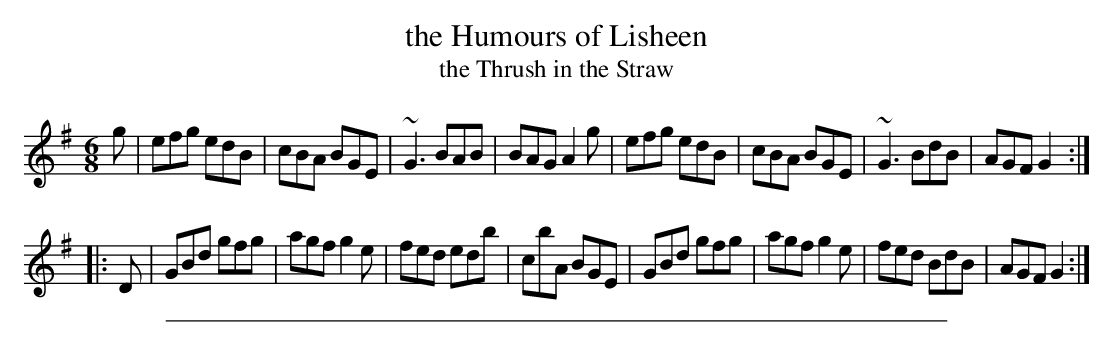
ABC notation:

X:1
T: the Humours of Lisheen
T: the Thrush in the Straw
M:6/8
L:1/8
K:G
   g | efg edB | cBA BGE | ~G3 BAB | BAG A2g \
     | efg edB | cBA BGE | ~G3 BdB | AGF G2 :|
|: D | GBd gfg | agf g2e | fed edb | cbA BGE \
     | GBd gfg | agf g2e | fed BdB | AGF G2 :|
